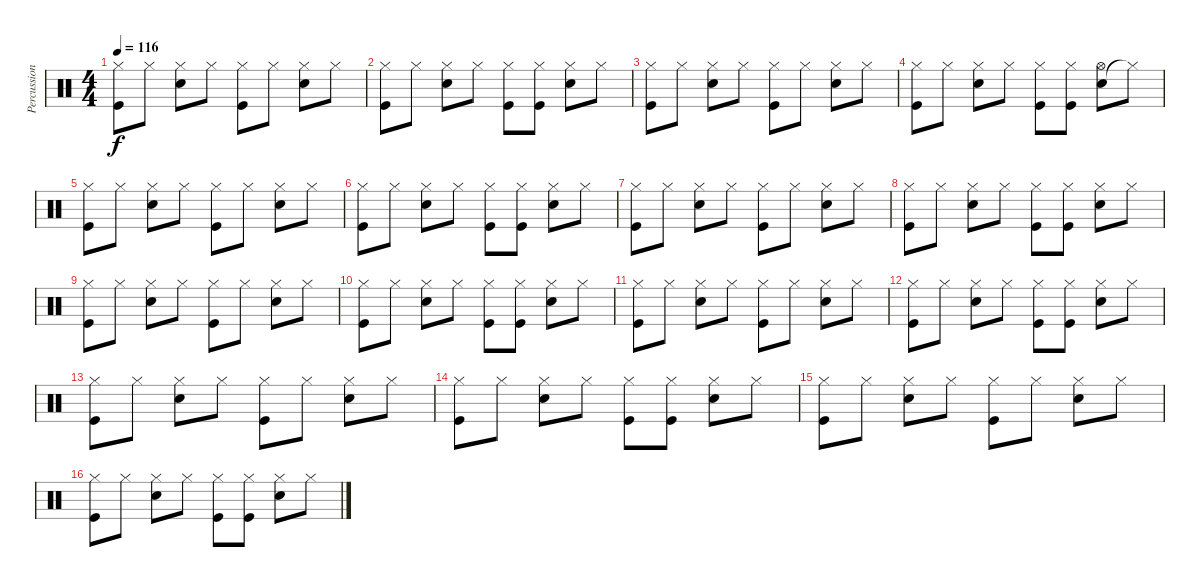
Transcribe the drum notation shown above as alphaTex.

\track ("Percussions" "Percussion") {instrument percussion}
\staff {score}
\articulation defaults
\ts (4 4)
\tempo 116
\clef neutral
\ks c
("Kick (hit)" "Hi-Hat (closed)").8{dy f} "Hi-Hat (closed)".8 ("Snare (hit) 2" "Hi-Hat (closed)").8 "Hi-Hat (closed)".8 ("Kick (hit)" "Hi-Hat (closed)").8 "Hi-Hat (closed)".8 ("Snare (hit) 2" "Hi-Hat (closed)").8 "Hi-Hat (closed)".8 |
("Kick (hit)" "Hi-Hat (closed)").8 "Hi-Hat (closed)".8 ("Snare (hit) 2" "Hi-Hat (closed)").8 "Hi-Hat (closed)".8 ("Kick (hit)" "Hi-Hat (closed)").8 ("Kick (hit)" "Hi-Hat (closed)").8 ("Snare (hit) 2" "Hi-Hat (closed)").8 "Hi-Hat (closed)".8 |
("Kick (hit)" "Hi-Hat (closed)").8 "Hi-Hat (closed)".8 ("Snare (hit) 2" "Hi-Hat (closed)").8 "Hi-Hat (closed)".8 ("Kick (hit)" "Hi-Hat (closed)").8 "Hi-Hat (closed)".8 ("Snare (hit) 2" "Hi-Hat (closed)").8 "Hi-Hat (closed)".8 |
("Kick (hit)" "Hi-Hat (closed)").8 "Hi-Hat (closed)".8 ("Snare (hit) 2" "Hi-Hat (closed)").8 "Hi-Hat (closed)".8 ("Kick (hit)" "Hi-Hat (closed)").8 ("Kick (hit)" "Hi-Hat (closed)").8 ("Snare (hit) 2" "Hi-Hat (open)").8 "Hi-Hat (closed)"{t}.8 |
("Kick (hit)" "Hi-Hat (closed)").8 "Hi-Hat (closed)".8 ("Snare (hit) 2" "Hi-Hat (closed)").8 "Hi-Hat (closed)".8 ("Kick (hit)" "Hi-Hat (closed)").8 "Hi-Hat (closed)".8 ("Snare (hit) 2" "Hi-Hat (closed)").8 "Hi-Hat (closed)".8 |
("Kick (hit)" "Hi-Hat (closed)").8 "Hi-Hat (closed)".8 ("Snare (hit) 2" "Hi-Hat (closed)").8 "Hi-Hat (closed)".8 ("Kick (hit)" "Hi-Hat (closed)").8 ("Kick (hit)" "Hi-Hat (closed)").8 ("Snare (hit) 2" "Hi-Hat (closed)").8 "Hi-Hat (closed)".8 |
("Kick (hit)" "Hi-Hat (closed)").8 "Hi-Hat (closed)".8 ("Snare (hit) 2" "Hi-Hat (closed)").8 "Hi-Hat (closed)".8 ("Kick (hit)" "Hi-Hat (closed)").8 "Hi-Hat (closed)".8 ("Snare (hit) 2" "Hi-Hat (closed)").8 "Hi-Hat (closed)".8 |
("Kick (hit)" "Hi-Hat (closed)").8 "Hi-Hat (closed)".8 ("Snare (hit) 2" "Hi-Hat (closed)").8 "Hi-Hat (closed)".8 ("Kick (hit)" "Hi-Hat (closed)").8 ("Kick (hit)" "Hi-Hat (closed)").8 ("Snare (hit) 2" "Hi-Hat (closed)").8 "Hi-Hat (closed)".8 |
("Kick (hit)" "Hi-Hat (closed)").8 "Hi-Hat (closed)".8 ("Snare (hit) 2" "Hi-Hat (closed)").8 "Hi-Hat (closed)".8 ("Kick (hit)" "Hi-Hat (closed)").8 "Hi-Hat (closed)".8 ("Snare (hit) 2" "Hi-Hat (closed)").8 "Hi-Hat (closed)".8 |
("Kick (hit)" "Hi-Hat (closed)").8 "Hi-Hat (closed)".8 ("Snare (hit) 2" "Hi-Hat (closed)").8 "Hi-Hat (closed)".8 ("Kick (hit)" "Hi-Hat (closed)").8 ("Kick (hit)" "Hi-Hat (closed)").8 ("Snare (hit) 2" "Hi-Hat (closed)").8 "Hi-Hat (closed)".8 |
("Kick (hit)" "Hi-Hat (closed)").8 "Hi-Hat (closed)".8 ("Snare (hit) 2" "Hi-Hat (closed)").8 "Hi-Hat (closed)".8 ("Kick (hit)" "Hi-Hat (closed)").8 "Hi-Hat (closed)".8 ("Snare (hit) 2" "Hi-Hat (closed)").8 "Hi-Hat (closed)".8 |
("Kick (hit)" "Hi-Hat (closed)").8 "Hi-Hat (closed)".8 ("Snare (hit) 2" "Hi-Hat (closed)").8 "Hi-Hat (closed)".8 ("Kick (hit)" "Hi-Hat (closed)").8 ("Kick (hit)" "Hi-Hat (closed)").8 ("Snare (hit) 2" "Hi-Hat (closed)").8 "Hi-Hat (closed)".8 |
("Kick (hit)" "Hi-Hat (closed)").8 "Hi-Hat (closed)".8 ("Snare (hit) 2" "Hi-Hat (closed)").8 "Hi-Hat (closed)".8 ("Kick (hit)" "Hi-Hat (closed)").8 "Hi-Hat (closed)".8 ("Snare (hit) 2" "Hi-Hat (closed)").8 "Hi-Hat (closed)".8 |
("Kick (hit)" "Hi-Hat (closed)").8 "Hi-Hat (closed)".8 ("Snare (hit) 2" "Hi-Hat (closed)").8 "Hi-Hat (closed)".8 ("Kick (hit)" "Hi-Hat (closed)").8 ("Kick (hit)" "Hi-Hat (closed)").8 ("Snare (hit) 2" "Hi-Hat (closed)").8 "Hi-Hat (closed)".8 |
("Kick (hit)" "Hi-Hat (closed)").8 "Hi-Hat (closed)".8 ("Snare (hit) 2" "Hi-Hat (closed)").8 "Hi-Hat (closed)".8 ("Kick (hit)" "Hi-Hat (closed)").8 "Hi-Hat (closed)".8 ("Snare (hit) 2" "Hi-Hat (closed)").8 "Hi-Hat (closed)".8 |
("Kick (hit)" "Hi-Hat (closed)").8 "Hi-Hat (closed)".8 ("Snare (hit) 2" "Hi-Hat (closed)").8 "Hi-Hat (closed)".8 ("Kick (hit)" "Hi-Hat (closed)").8 ("Kick (hit)" "Hi-Hat (closed)").8 ("Snare (hit) 2" "Hi-Hat (closed)").8 "Hi-Hat (closed)".8
